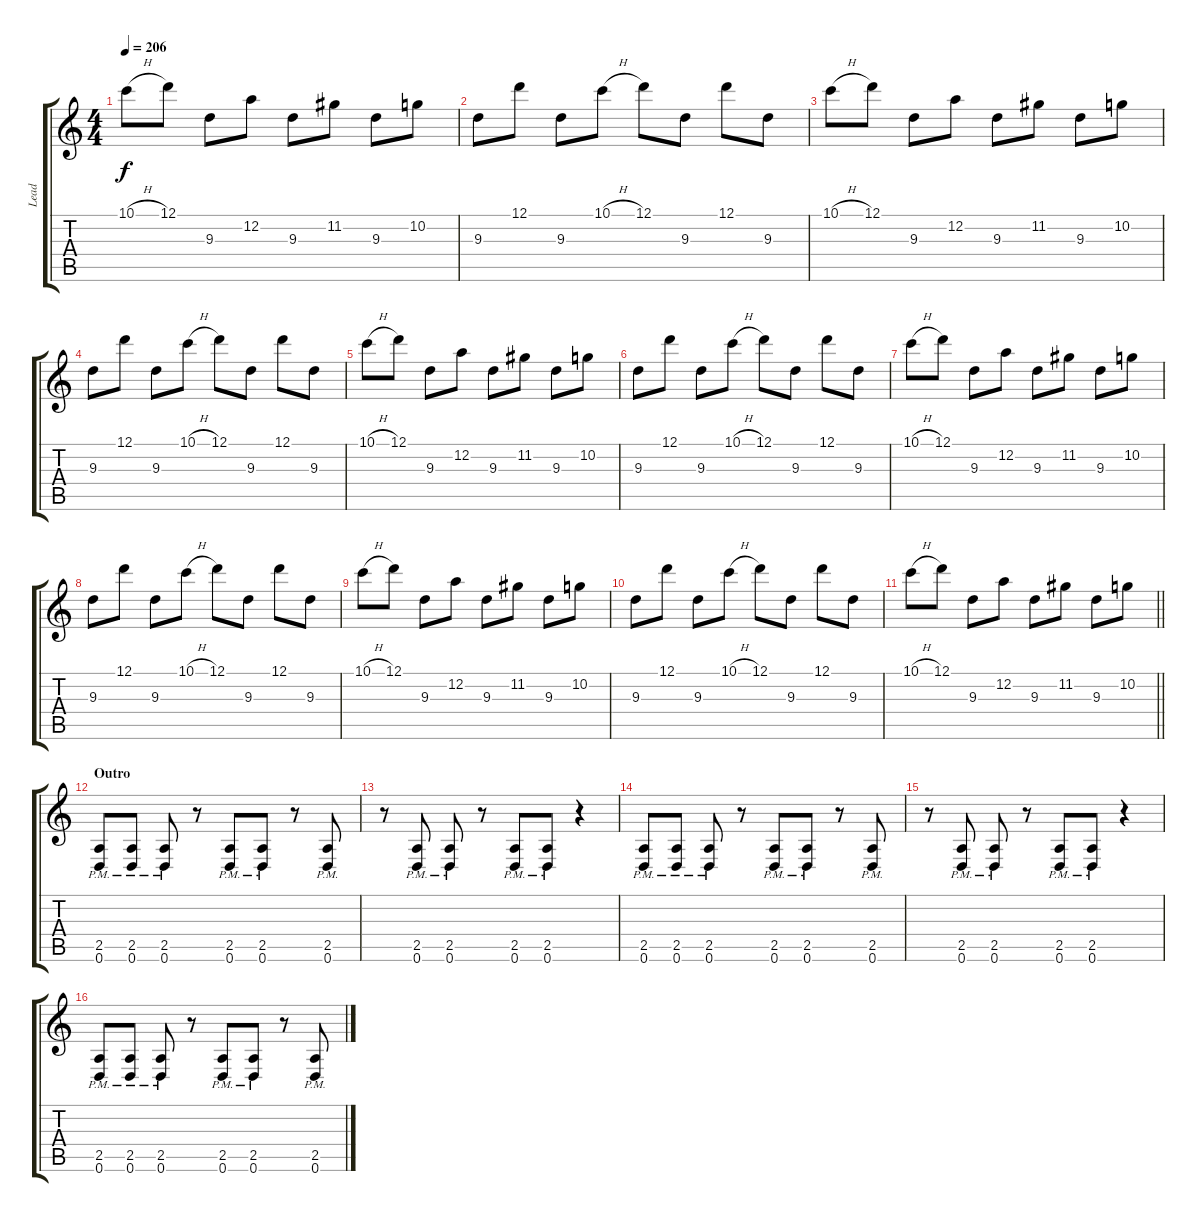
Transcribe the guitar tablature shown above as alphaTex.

\track ("Lead" "Lead") {instrument overdrivenguitar}
\staff {score tabs}
\tuning (D4 A3 F3 C3 G2 D2) {hide}
\ts (4 4)
\tempo 206
\clef g2
\ks c
10.1{h}.8{dy f} 12.1.8 9.3.8 12.2.8 9.3.8 11.2.8 9.3.8 10.2.8 |
9.3.8 12.1.8 9.3.8 10.1{h}.8 12.1.8 9.3.8 12.1.8 9.3.8 |
10.1{h}.8 12.1.8 9.3.8 12.2.8 9.3.8 11.2.8 9.3.8 10.2.8 |
9.3.8 12.1.8 9.3.8 10.1{h}.8 12.1.8 9.3.8 12.1.8 9.3.8 |
10.1{h}.8 12.1.8 9.3.8 12.2.8 9.3.8 11.2.8 9.3.8 10.2.8 |
9.3.8 12.1.8 9.3.8 10.1{h}.8 12.1.8 9.3.8 12.1.8 9.3.8 |
10.1{h}.8 12.1.8 9.3.8 12.2.8 9.3.8 11.2.8 9.3.8 10.2.8 |
9.3.8 12.1.8 9.3.8 10.1{h}.8 12.1.8 9.3.8 12.1.8 9.3.8 |
10.1{h}.8 12.1.8 9.3.8 12.2.8 9.3.8 11.2.8 9.3.8 10.2.8 |
9.3.8 12.1.8 9.3.8 10.1{h}.8 12.1.8 9.3.8 12.1.8 9.3.8 |
\barLineRight lightlight
10.1{h}.8 12.1.8 9.3.8 12.2.8 9.3.8 11.2.8 9.3.8 10.2.8 |
\section ("" "Outro")
(2.5{pm} 0.6{pm}).8 (2.5{pm} 0.6{pm}).8 (2.5{pm} 0.6{pm}).8 r.8 (2.5{pm} 0.6{pm}).8{beam merge} (2.5{pm} 0.6{pm}).8 r.8 (2.5{pm} 0.6{pm}).8 |
r.8 (2.5{pm} 0.6{pm}).8 (2.5{pm} 0.6{pm}).8 r.8 (2.5{pm} 0.6{pm}).8 (2.5{pm} 0.6{pm}).8 r.4 |
(2.5{pm} 0.6{pm}).8 (2.5{pm} 0.6{pm}).8 (2.5{pm} 0.6{pm}).8 r.8 (2.5{pm} 0.6{pm}).8{beam merge} (2.5{pm} 0.6{pm}).8 r.8 (2.5{pm} 0.6{pm}).8 |
r.8 (2.5{pm} 0.6{pm}).8 (2.5{pm} 0.6{pm}).8 r.8 (2.5{pm} 0.6{pm}).8 (2.5{pm} 0.6{pm}).8 r.4 |
(2.5{pm} 0.6{pm}).8 (2.5{pm} 0.6{pm}).8 (2.5{pm} 0.6{pm}).8 r.8 (2.5{pm} 0.6{pm}).8 (2.5{pm} 0.6{pm}).8 r.8 (2.5{pm} 0.6{pm}).8
